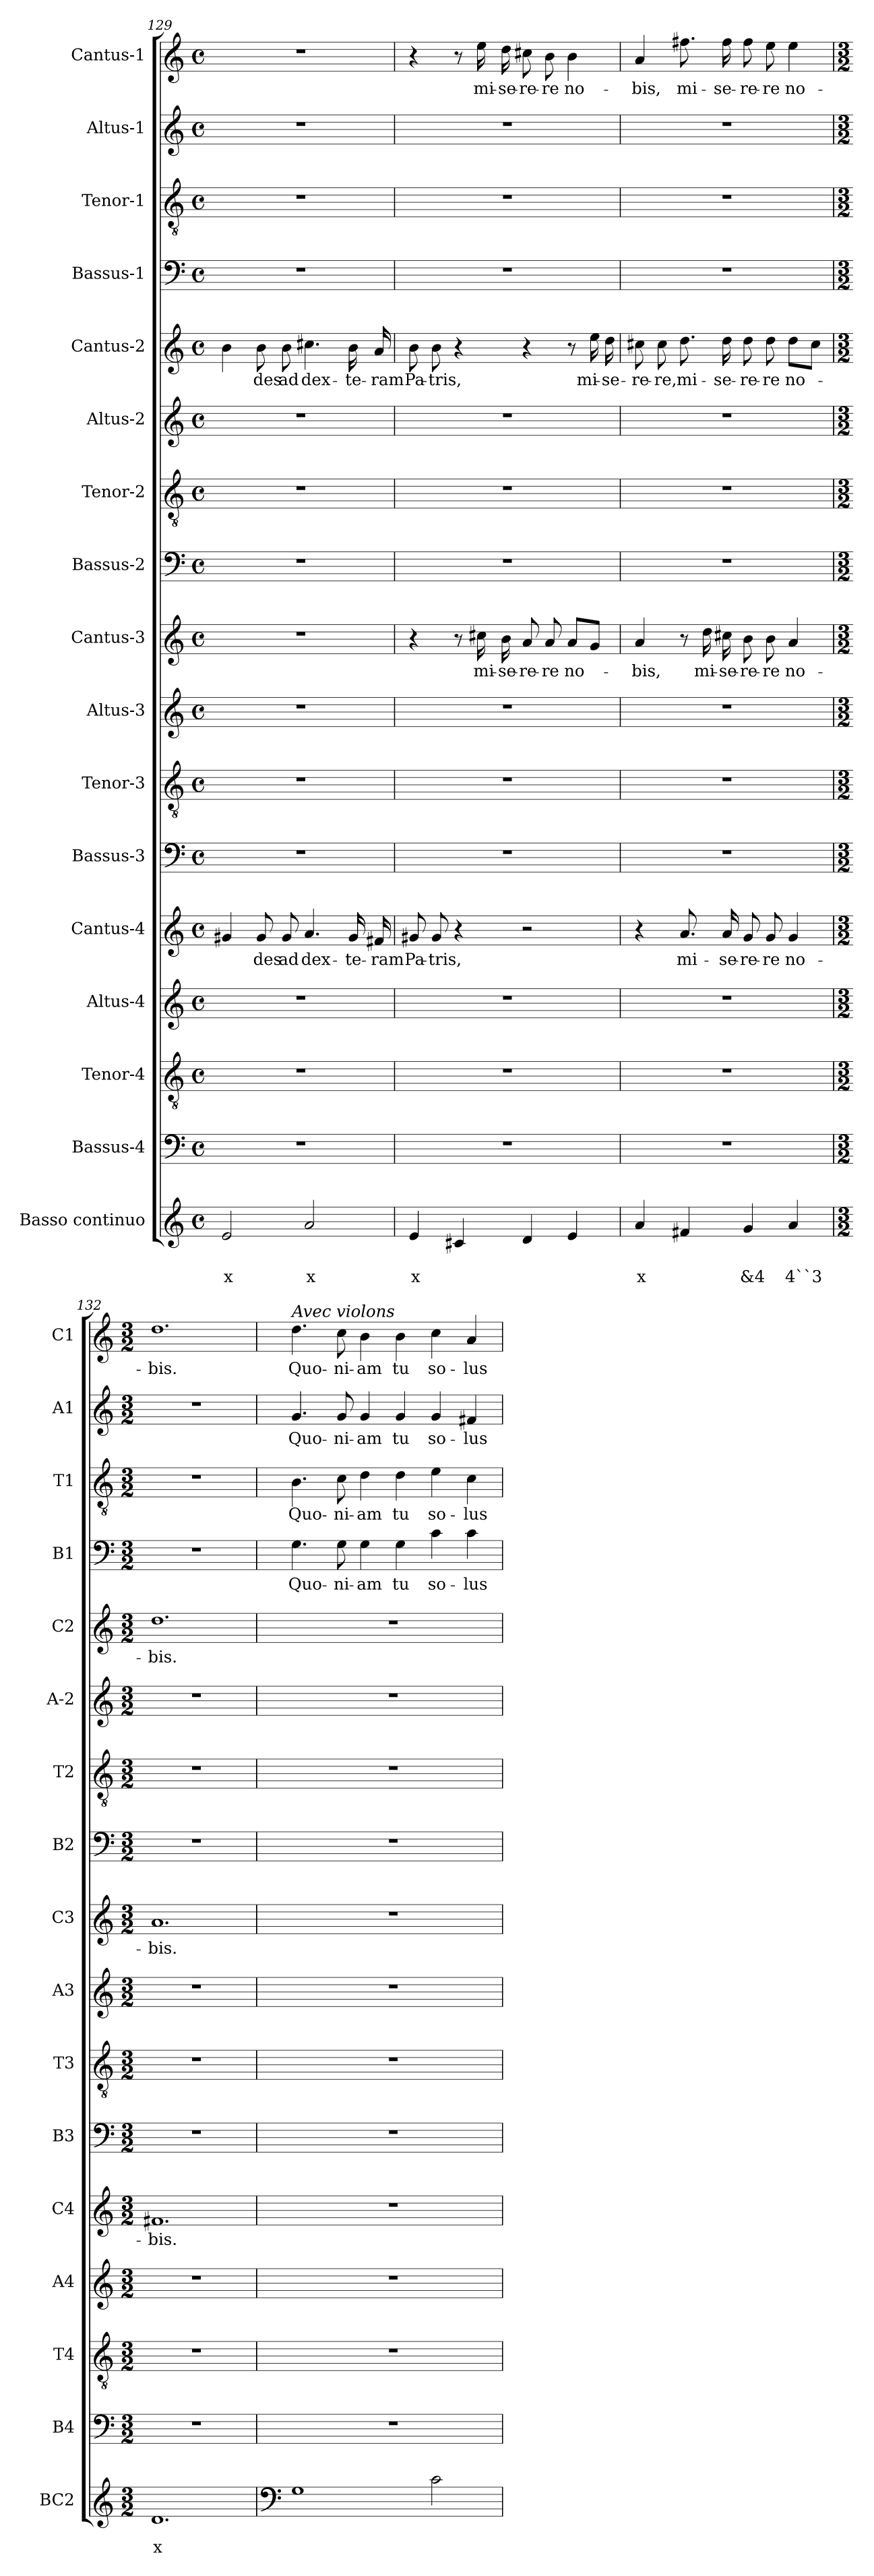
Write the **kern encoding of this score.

**kern	**text	**text	**kern	**kern	**kern	**kern	**text	**kern	**kern	**kern	**kern	**text	**kern	**kern	**kern	**kern	**text	**kern	**text	**kern	**text	**kern	**text	**kern	**text
*part17	*part17	*part17	*part16	*part15	*part14	*part13	*part13	*part12	*part11	*part10	*part9	*part9	*part8	*part7	*part6	*part5	*part5	*part4	*part4	*part3	*part3	*part2	*part2	*part1	*part1
*staff17	*staff17	*staff17	*staff16	*staff15	*staff14	*staff13	*staff13	*staff12	*staff11	*staff10	*staff9	*staff9	*staff8	*staff7	*staff6	*staff5	*staff5	*staff4	*staff4	*staff3	*staff3	*staff2	*staff2	*staff1	*staff1
*I"Basso continuo	*	*	*I"Bassus-4	*I"Tenor-4	*I"Altus-4	*I"Cantus-4	*	*I"Bassus-3	*I"Tenor-3	*I"Altus-3	*I"Cantus-3	*	*I"Bassus-2	*I"Tenor-2	*I"Altus-2	*I"Cantus-2	*	*I"Bassus-1	*	*I"Tenor-1	*	*I"Altus-1	*	*I"Cantus-1	*
*I'BC2	*	*	*I'B4	*I'T4	*I'A4	*I'C4	*	*I'B3	*I'T3	*I'A3	*I'C3	*	*I'B2	*I'T2	*I'A-2	*I'C2	*	*I'B1	*	*I'T1	*	*I'A1	*	*I'C1	*
*clefG2	*	*	*clefF4	*clefGv2	*clefG2	*clefG2	*	*clefF4	*clefGv2	*clefG2	*clefG2	*	*clefF4	*clefGv2	*clefG2	*clefG2	*	*clefF4	*	*clefGv2	*	*clefG2	*	*clefG2	*
*k[]	*	*	*k[]	*k[]	*k[]	*k[]	*	*k[]	*k[]	*k[]	*k[]	*	*k[]	*k[]	*k[]	*k[]	*	*k[]	*	*k[]	*	*k[]	*	*k[]	*
*C:	*	*	*C:	*C:	*C:	*C:	*	*C:	*C:	*C:	*C:	*	*C:	*C:	*C:	*C:	*	*C:	*	*C:	*	*C:	*	*C:	*
*M4/4	*	*	*M4/4	*M4/4	*M4/4	*M4/4	*	*M4/4	*M4/4	*M4/4	*M4/4	*	*M4/4	*M4/4	*M4/4	*M4/4	*	*M4/4	*	*M4/4	*	*M4/4	*	*M4/4	*
*met(c)	*	*	*met(c)	*met(c)	*met(c)	*met(c)	*	*met(c)	*met(c)	*met(c)	*met(c)	*	*met(c)	*met(c)	*met(c)	*met(c)	*	*met(c)	*	*met(c)	*	*met(c)	*	*met(c)	*
=129	=129	=129	=129	=129	=129	=129	=129	=129	=129	=129	=129	=129	=129	=129	=129	=129	=129	=129	=129	=129	=129	=129	=129	=129	=129
!	!	!LO:LY:b	!	!	!	!	!	!	!	!	!	!	!	!	!	!	!	!	!	!	!	!	!	!	!
2e/	.	x	1r	1r	1r	4g#X/	.	1r	1r	1r	1r	.	1r	1r	1r	4b\	.	1r	.	1r	.	1r	.	1r	.
!	!	!	!	!	!	!	!LO:LY:b	!	!	!	!	!	!	!	!	!	!LO:LY:b	!	!	!	!	!	!	!	!
.	.	.	.	.	.	8g#/	-des	.	.	.	.	.	.	.	.	8b\	-des	.	.	.	.	.	.	.	.
!	!	!	!	!	!	!	!LO:LY:b	!	!	!	!	!	!	!	!	!	!LO:LY:b	!	!	!	!	!	!	!	!
.	.	.	.	.	.	8g#/	ad	.	.	.	.	.	.	.	.	8b\	ad	.	.	.	.	.	.	.	.
!	!	!LO:LY:b	!	!	!	!	!LO:LY:b	!	!	!	!	!	!	!	!	!	!LO:LY:b	!	!	!	!	!	!	!	!
2a/	.	x	.	.	.	4.a/	dex-	.	.	.	.	.	.	.	.	4.cc#X\	dex-	.	.	.	.	.	.	.	.
!	!	!	!	!	!	!	!LO:LY:b	!	!	!	!	!	!	!	!	!	!LO:LY:b	!	!	!	!	!	!	!	!
.	.	.	.	.	.	16g#/	-te-	.	.	.	.	.	.	.	.	16b\	-te-	.	.	.	.	.	.	.	.
!	!	!	!	!	!	!	!LO:LY:b	!	!	!	!	!	!	!	!	!	!LO:LY:b	!	!	!	!	!	!	!	!
.	.	.	.	.	.	16f#X/	-ram	.	.	.	.	.	.	.	.	16a/	-ram	.	.	.	.	.	.	.	.
=130	=130	=130	=130	=130	=130	=130	=130	=130	=130	=130	=130	=130	=130	=130	=130	=130	=130	=130	=130	=130	=130	=130	=130	=130	=130
!	!	!LO:LY:b	!	!	!	!	!LO:LY:b	!	!	!	!	!	!	!	!	!	!LO:LY:b	!	!	!	!	!	!	!	!
4e/	.	x	1r	1r	1r	8g#X/	Pa-	1r	1r	1r	4r	.	1r	1r	1r	8b\	Pa-	1r	.	1r	.	1r	.	4r	.
!	!	!	!	!	!	!	!LO:LY:b	!	!	!	!	!	!	!	!	!	!LO:LY:b	!	!	!	!	!	!	!	!
.	.	.	.	.	.	8g#/	-tris,	.	.	.	.	.	.	.	.	8b\	-tris,	.	.	.	.	.	.	.	.
4c#X/	.	.	.	.	.	4r	.	.	.	.	8r	.	.	.	.	4r	.	.	.	.	.	.	.	8r	.
!	!	!	!	!	!	!	!	!	!	!	!	!LO:LY:b	!	!	!	!	!	!	!	!	!	!	!	!	!LO:LY:b
.	.	.	.	.	.	.	.	.	.	.	16cc#X\	mi-	.	.	.	.	.	.	.	.	.	.	.	16ee\	mi-
!	!	!	!	!	!	!	!	!	!	!	!	!LO:LY:b	!	!	!	!	!	!	!	!	!	!	!	!	!LO:LY:b
.	.	.	.	.	.	.	.	.	.	.	16b\	-se-	.	.	.	.	.	.	.	.	.	.	.	16dd\	-se-
!	!	!	!	!	!	!	!	!	!	!	!	!LO:LY:b	!	!	!	!	!	!	!	!	!	!	!	!	!LO:LY:b
4d/	.	.	.	.	.	2r	.	.	.	.	8a/	-re-	.	.	.	4r	.	.	.	.	.	.	.	8cc#X\	-re-
!	!	!	!	!	!	!	!	!	!	!	!	!LO:LY:b	!	!	!	!	!	!	!	!	!	!	!	!	!LO:LY:b
.	.	.	.	.	.	.	.	.	.	.	8a/	-re	.	.	.	.	.	.	.	.	.	.	.	8b\	-re
!	!	!	!	!	!	!	!	!	!	!	!	!LO:LY:b	!	!	!	!	!	!	!	!	!	!	!	!	!LO:LY:b
4e/	.	.	.	.	.	.	.	.	.	.	8a/L	no-	.	.	.	8r	.	.	.	.	.	.	.	4b\	no-
!	!	!	!	!	!	!	!	!	!	!	!	!	!	!	!	!	!LO:LY:b	!	!	!	!	!	!	!	!
.	.	.	.	.	.	.	.	.	.	.	8g/J	.	.	.	.	16ee\	mi-	.	.	.	.	.	.	.	.
!	!	!	!	!	!	!	!	!	!	!	!	!	!	!	!	!	!LO:LY:b	!	!	!	!	!	!	!	!
.	.	.	.	.	.	.	.	.	.	.	.	.	.	.	.	16dd\	-se-	.	.	.	.	.	.	.	.
=131	=131	=131	=131	=131	=131	=131	=131	=131	=131	=131	=131	=131	=131	=131	=131	=131	=131	=131	=131	=131	=131	=131	=131	=131	=131
!	!	!LO:LY:b	!	!	!	!	!	!	!	!	!	!LO:LY:b	!	!	!	!	!LO:LY:b	!	!	!	!	!	!	!	!LO:LY:b
4a/	.	x	1r	1r	1r	4r	.	1r	1r	1r	4a/	-bis,	1r	1r	1r	8cc#X\	-re-	1r	.	1r	.	1r	.	4a/	-bis,
!	!	!	!	!	!	!	!	!	!	!	!	!	!	!	!	!	!LO:LY:b	!	!	!	!	!	!	!	!
.	.	.	.	.	.	.	.	.	.	.	.	.	.	.	.	8cc#\	-re,	.	.	.	.	.	.	.	.
!	!	!	!	!	!	!	!LO:LY:b	!	!	!	!	!	!	!	!	!	!LO:LY:b	!	!	!	!	!	!	!	!LO:LY:b
4f#X/	.	.	.	.	.	8.a/	mi-	.	.	.	8r	.	.	.	.	8.dd\	mi-	.	.	.	.	.	.	8.ff#X\	mi-
!	!	!	!	!	!	!	!	!	!	!	!	!LO:LY:b	!	!	!	!	!	!	!	!	!	!	!	!	!
.	.	.	.	.	.	.	.	.	.	.	16dd\	mi-	.	.	.	.	.	.	.	.	.	.	.	.	.
!	!	!	!	!	!	!	!LO:LY:b	!	!	!	!	!LO:LY:b	!	!	!	!	!LO:LY:b	!	!	!	!	!	!	!	!LO:LY:b
.	.	.	.	.	.	16a/	-se-	.	.	.	16cc#X\	-se-	.	.	.	16dd\	-se-	.	.	.	.	.	.	16ff#\	-se-
!	!	!LO:LY:b	!	!	!	!	!LO:LY:b	!	!	!	!	!LO:LY:b	!	!	!	!	!LO:LY:b	!	!	!	!	!	!	!	!LO:LY:b
4g/	.	&4	.	.	.	8g/	-re-	.	.	.	8b\	-re-	.	.	.	8dd\	-re-	.	.	.	.	.	.	8ff#\	-re-
!	!	!	!	!	!	!	!LO:LY:b	!	!	!	!	!LO:LY:b	!	!	!	!	!LO:LY:b	!	!	!	!	!	!	!	!LO:LY:b
.	.	.	.	.	.	8g/	-re	.	.	.	8b\	-re	.	.	.	8dd\	-re	.	.	.	.	.	.	8ee\	-re
!	!	!LO:LY:b	!	!	!	!	!LO:LY:b	!	!	!	!	!LO:LY:b	!	!	!	!	!LO:LY:b	!	!	!	!	!	!	!	!LO:LY:b
4a/	.	4``3	.	.	.	4g/	no-	.	.	.	4a/	no-	.	.	.	8dd\L	no-	.	.	.	.	.	.	4ee\	no-
.	.	.	.	.	.	.	.	.	.	.	.	.	.	.	.	8cc#\J	.	.	.	.	.	.	.	.	.
!!LO:PB:g=z
=132	=132	=132	=132	=132	=132	=132	=132	=132	=132	=132	=132	=132	=132	=132	=132	=132	=132	=132	=132	=132	=132	=132	=132	=132	=132
*M3/2	*	*	*M3/2	*M3/2	*M3/2	*M3/2	*	*M3/2	*M3/2	*M3/2	*M3/2	*	*M3/2	*M3/2	*M3/2	*M3/2	*	*M3/2	*	*M3/2	*	*M3/2	*	*M3/2	*
!	!	!LO:LY:b	!	!	!	!	!LO:LY:b	!	!	!	!	!LO:LY:b	!	!	!	!	!LO:LY:b	!	!	!	!	!	!	!	!LO:LY:b
1.d	.	x	1.r	1.r	1.r	1.f#X	-bis.	1.r	1.r	1.r	1.a	-bis.	1.r	1.r	1.r	1.dd	-bis.	1.r	.	1.r	.	1.r	.	1.dd	-bis.
=133	=133	=133	=133	=133	=133	=133	=133	=133	=133	=133	=133	=133	=133	=133	=133	=133	=133	=133	=133	=133	=133	=133	=133	=133	=133
*clefF4	*	*	*	*	*	*	*	*	*	*	*	*	*	*	*	*	*	*	*	*	*	*	*	*	*
!	!	!	!	!	!	!	!	!	!	!	!	!	!	!	!	!	!	!	!	!	!	!	!	!LO:TX:a:i:t=Avec violons	!
!	!	!	!	!	!	!	!	!	!	!	!	!	!	!	!	!	!	!	!LO:LY:b	!	!LO:LY:b	!	!LO:LY:b	!	!LO:LY:b
1G	.	.	1.r	1.r	1.r	1.r	.	1.r	1.r	1.r	1.r	.	1.r	1.r	1.r	1.r	.	4.G\	Quo-	4.B\	Quo-	4.g/	Quo-	4.dd\	Quo-
!	!	!	!	!	!	!	!	!	!	!	!	!	!	!	!	!	!	!	!LO:LY:b	!	!LO:LY:b	!	!LO:LY:b	!	!LO:LY:b
.	.	.	.	.	.	.	.	.	.	.	.	.	.	.	.	.	.	8G\	-ni-	8c\	-ni-	8g/	-ni-	8cc\	-ni-
!	!	!	!	!	!	!	!	!	!	!	!	!	!	!	!	!	!	!	!LO:LY:b	!	!LO:LY:b	!	!LO:LY:b	!	!LO:LY:b
.	.	.	.	.	.	.	.	.	.	.	.	.	.	.	.	.	.	4G\	-am	4d\	-am	4g/	-am	4b\	-am
!	!	!	!	!	!	!	!	!	!	!	!	!	!	!	!	!	!	!	!LO:LY:b	!	!LO:LY:b	!	!LO:LY:b	!	!LO:LY:b
.	.	.	.	.	.	.	.	.	.	.	.	.	.	.	.	.	.	4G\	tu	4d\	tu	4g/	tu	4b\	tu
!	!	!	!	!	!	!	!	!	!	!	!	!	!	!	!	!	!	!	!LO:LY:b	!	!LO:LY:b	!	!LO:LY:b	!	!LO:LY:b
2c\	.	.	.	.	.	.	.	.	.	.	.	.	.	.	.	.	.	4c\	so-	4e\	so-	4g/	so-	4cc\	so-
!	!	!	!	!	!	!	!	!	!	!	!	!	!	!	!	!	!	!	!LO:LY:b	!	!LO:LY:b	!	!LO:LY:b	!	!LO:LY:b
.	.	.	.	.	.	.	.	.	.	.	.	.	.	.	.	.	.	4c\	-lus	4c\	-lus	4f#X/	-lus	4a/	-lus
=	=	=	=	=	=	=	=	=	=	=	=	=	=	=	=	=	=	=	=	=	=	=	=	=	=
*-	*-	*-	*-	*-	*-	*-	*-	*-	*-	*-	*-	*-	*-	*-	*-	*-	*-	*-	*-	*-	*-	*-	*-	*-	*-
